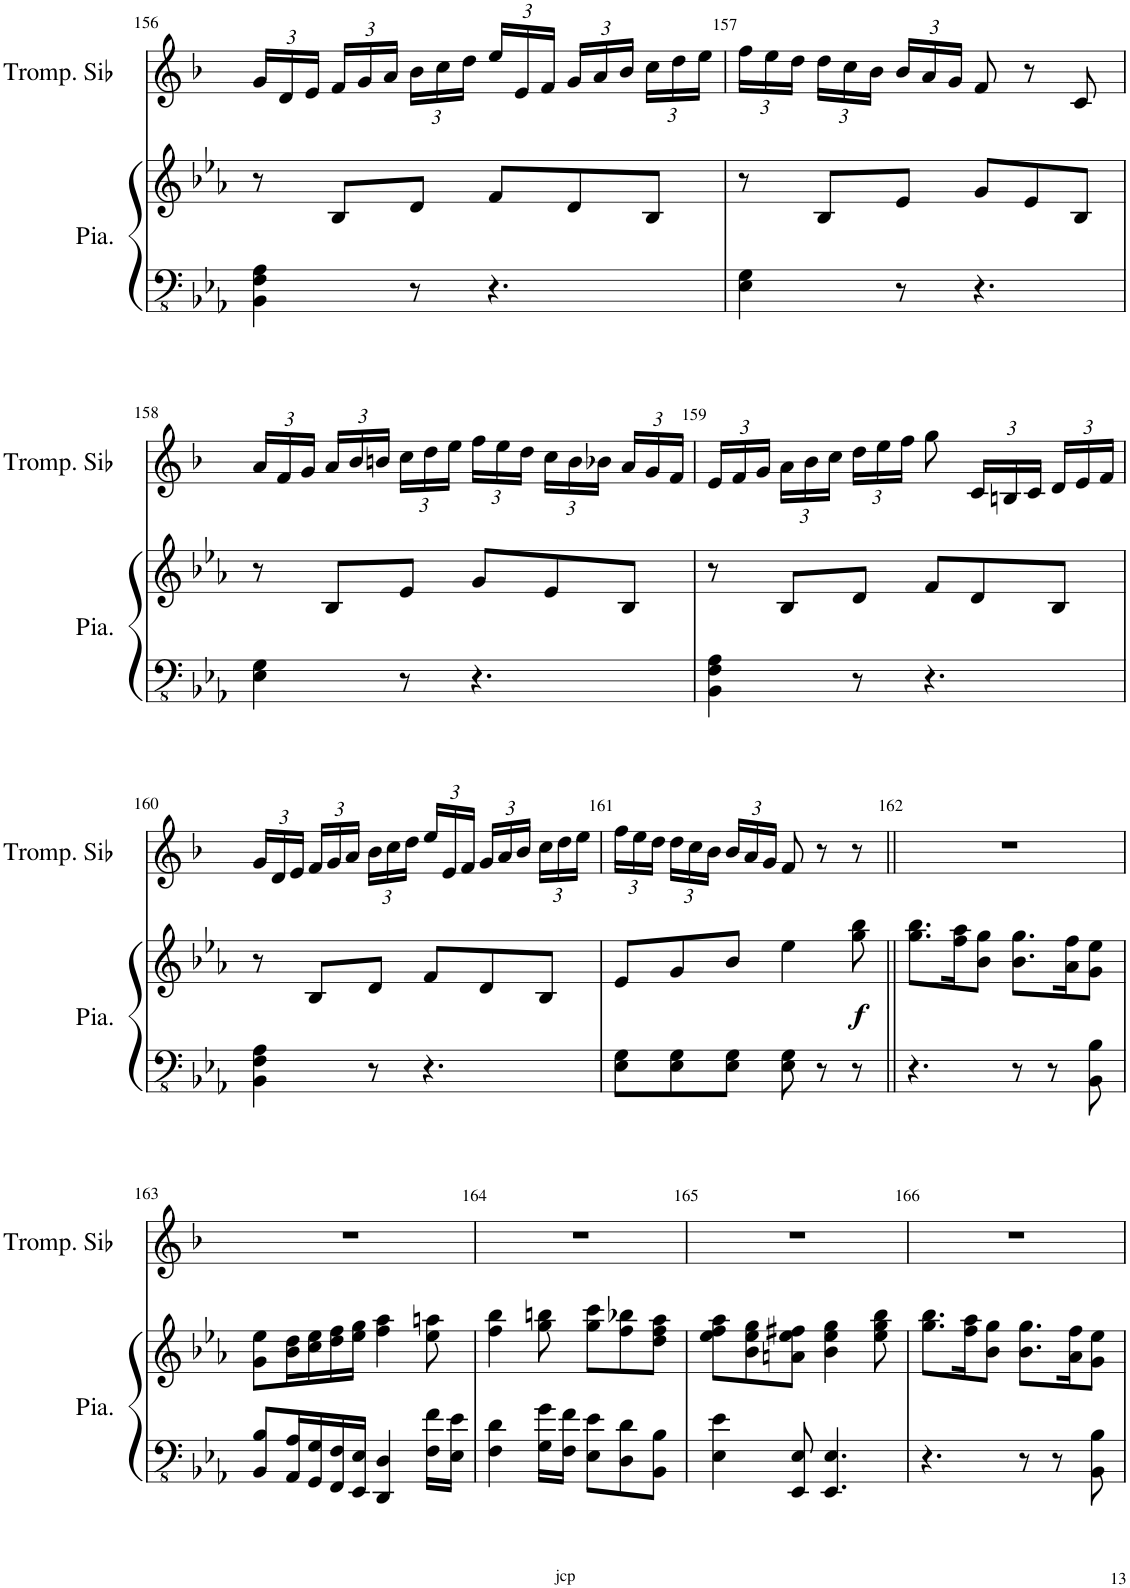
**kern	**kern	**dynam	**kern
*part2	*part2	*part2	*part1
*staff3	*staff2	*staff2/3	*staff1
*I"Piano	*	*	*I"Trompette en Sib
*I'Pia.	*	*	*I'Tromp. Sib
!!LO:PB:g=z
*clefFv4	*clefG2	*	*clefG2
*	*	*	*Trd1c2
*k[b-e-a-]	*k[b-e-a-]	*	*k[b-]
*M6/8	*M6/8	*	*M6/8
*	*	*	*Xbrackettup
=156	=156	=156	=156
4BBB-\ 4FF\ 4AA-\	8r	.	24g/LL
.	.	.	24d/
.	.	.	24e/JJ
.	8B-/L	.	24f/LL
.	.	.	24g/
.	.	.	24a/JJ
8r	8d/J	.	24b-\LL
.	.	.	24cc\
.	.	.	24dd\JJ
4.r	8f/L	.	24ee/LL
.	.	.	24e/
.	.	.	24f/JJ
.	8d/	.	24g/LL
.	.	.	24a/
.	.	.	24b-/JJ
.	8B-/J	.	24cc\LL
.	.	.	24dd\
.	.	.	24ee\JJ
=157	=157	=157	=157
4EE-\ 4GG\	8r	.	24ff\LL
.	.	.	24ee\
.	.	.	24dd\JJ
.	8B-/L	.	24dd\LL
.	.	.	24cc\
.	.	.	24b-\JJ
8r	8e-/J	.	24b-/LL
.	.	.	24a/
.	.	.	24g/JJ
4.r	8g/L	.	8f/
.	8e-/	.	8r
.	8B-/J	.	8c/
!!LO:LB:g=z
=158	=158	=158	=158
4EE-\ 4GG\	8r	.	24a/LL
.	.	.	24f/
.	.	.	24g/JJ
.	8B-/L	.	24a/LL
.	.	.	24b-/
.	.	.	24bn/JJ
8r	8e-/J	.	24cc\LL
.	.	.	24dd\
.	.	.	24ee\JJ
4.r	8g/L	.	24ff\LL
.	.	.	24ee\
.	.	.	24dd\JJ
.	8e-/	.	24cc\LL
.	.	.	24b\
.	.	.	24b-X\JJ
.	8B-/J	.	24a/LL
.	.	.	24g/
.	.	.	24f/JJ
=159	=159	=159	=159
4BBB-\ 4FF\ 4AA-\	8r	.	24e/LL
.	.	.	24f/
.	.	.	24g/JJ
.	8B-/L	.	24a\LL
.	.	.	24b-\
.	.	.	24cc\JJ
8r	8d/J	.	24dd\LL
.	.	.	24ee\
.	.	.	24ff\JJ
4.r	8f/L	.	8gg\
.	8d/	.	24c/LL
.	.	.	24Bn/
.	.	.	24c/JJ
.	8B-/J	.	24d/LL
.	.	.	24e/
.	.	.	24f/JJ
!!LO:LB:g=z
=160	=160	=160	=160
4BBB-\ 4FF\ 4AA-\	8r	.	24g/LL
.	.	.	24d/
.	.	.	24e/JJ
.	8B-/L	.	24f/LL
.	.	.	24g/
.	.	.	24a/JJ
8r	8d/J	.	24b-\LL
.	.	.	24cc\
.	.	.	24dd\JJ
4.r	8f/L	.	24ee/LL
.	.	.	24e/
.	.	.	24f/JJ
.	8d/	.	24g/LL
.	.	.	24a/
.	.	.	24b-/JJ
.	8B-/J	.	24cc\LL
.	.	.	24dd\
.	.	.	24ee\JJ
=161	=161	=161	=161
8EE-\ 8GG\L	8e-/L	.	24ff\LL
.	.	.	24ee\
.	.	.	24dd\JJ
8EE-\ 8GG\	8g/	.	24dd\LL
.	.	.	24cc\
.	.	.	24b-\JJ
8EE-\ 8GG\J	8b-/J	.	24b-/LL
.	.	.	24a/
.	.	.	24g/JJ
8EE-\ 8GG\	4ee-\	.	8f/
8r	.	.	8r
!	!	!LO:DY:b	!
8r	8gg\ 8bb-\	f	8r
=162||	=162||	=162||	=162||
4.r	8.gg\ 8.bb-\L	.	2.r
.	16ff\ 16aa-\K	.	.
.	8b-\ 8gg\J	.	.
8r	8.b-\ 8.gg\L	.	.
8r	.	.	.
.	16a-\ 16ff\K	.	.
8BBB-\ 8BB-\	8g\ 8ee-\J	.	.
!!LO:LB:g=z
=163	=163	=163	=163
8BBB-/ 8BB-/L	8g\ 8ee-\L	.	2.r
16AAA-/ 16AA-/L	16b-\ 16dd\L	.	.
16GGG/ 16GG/	16cc\ 16ee-\	.	.
16FFF/ 16FF/	16dd\ 16ff\	.	.
16EEE-/ 16EE-/JJ	16ee-\ 16gg\JJ	.	.
4DDD/ 4DD/	4ff\ 4aa-\	.	.
16FF\ 16F\LL	8ee-\ 8aan\	.	.
16EE-\ 16E-\JJ	.	.	.
=164	=164	=164	=164
4FF\ 4D\	4ff\ 4bb-\	.	2.r
16GG\ 16G\LL	8gg\ 8bbn\	.	.
16FF\ 16F\JJ	.	.	.
8EE-\ 8E-\L	8gg\ 8ccc\L	.	.
8DD\ 8D\	8ff\ 8bb-X\	.	.
8BBB-\ 8BB-\J	8dd\ 8ff\ 8aa-\J	.	.
=165	=165	=165	=165
4EE-\ 4E-\	8ee-\ 8ff\ 8aa-\L	.	2.r
.	8b-\ 8ee-\ 8gg\	.	.
8EEE-/ 8EE-/	8an\ 8ee-\ 8ff#X\J	.	.
4.EEE-/ 4.EE-/	4b-\ 4ee-\ 4gg\	.	.
.	8ee-\ 8gg\ 8bb-\	.	.
=166	=166	=166	=166
4.r	8.gg\ 8.bb-\L	.	2.r
.	16ff\ 16aa-\K	.	.
.	8b-\ 8gg\J	.	.
8r	8.b-\ 8.gg\L	.	.
8r	.	.	.
.	16a-\ 16ff\K	.	.
8BBB-\ 8BB-\	8g\ 8ee-\J	.	.
=	=	=	=
*-	*-	*-	*-
